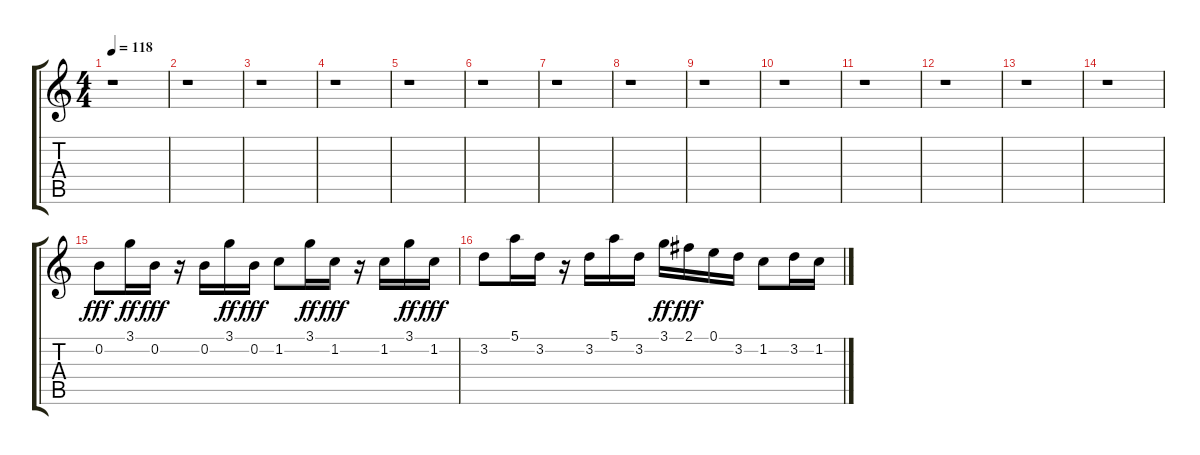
\track "" {instrument fiddle}
\staff {score tabs}
\tuning (E5 B4 G4 D4 A3 E3) {hide}
\ts (4 4)
\tempo 118
\clef g2
\ks c
r.1{dy f} |
r.1 |
r.1 |
r.1 |
r.1 |
r.1 |
r.1 |
r.1 |
r.1 |
r.1 |
r.1 |
r.1 |
r.1 |
r.1 |
0.2.8{dy fff volume 0} 3.1.16{dy ff} 0.2.16{dy fff} r.16 0.2.16 3.1.16{dy ff} 0.2.16{dy fff} 1.2.8 3.1.16{dy ff} 1.2.16{dy fff} r.16 1.2.16 3.1.16{dy ff} 1.2.16{dy fff} |
3.2.8 5.1.16 3.2.16 r.16 3.2.16 5.1.16 3.2.16 3.1.16{dy ff} 2.1.16{dy fff} 0.1.16 3.2.16 1.2.8 3.2.16 1.2.16
